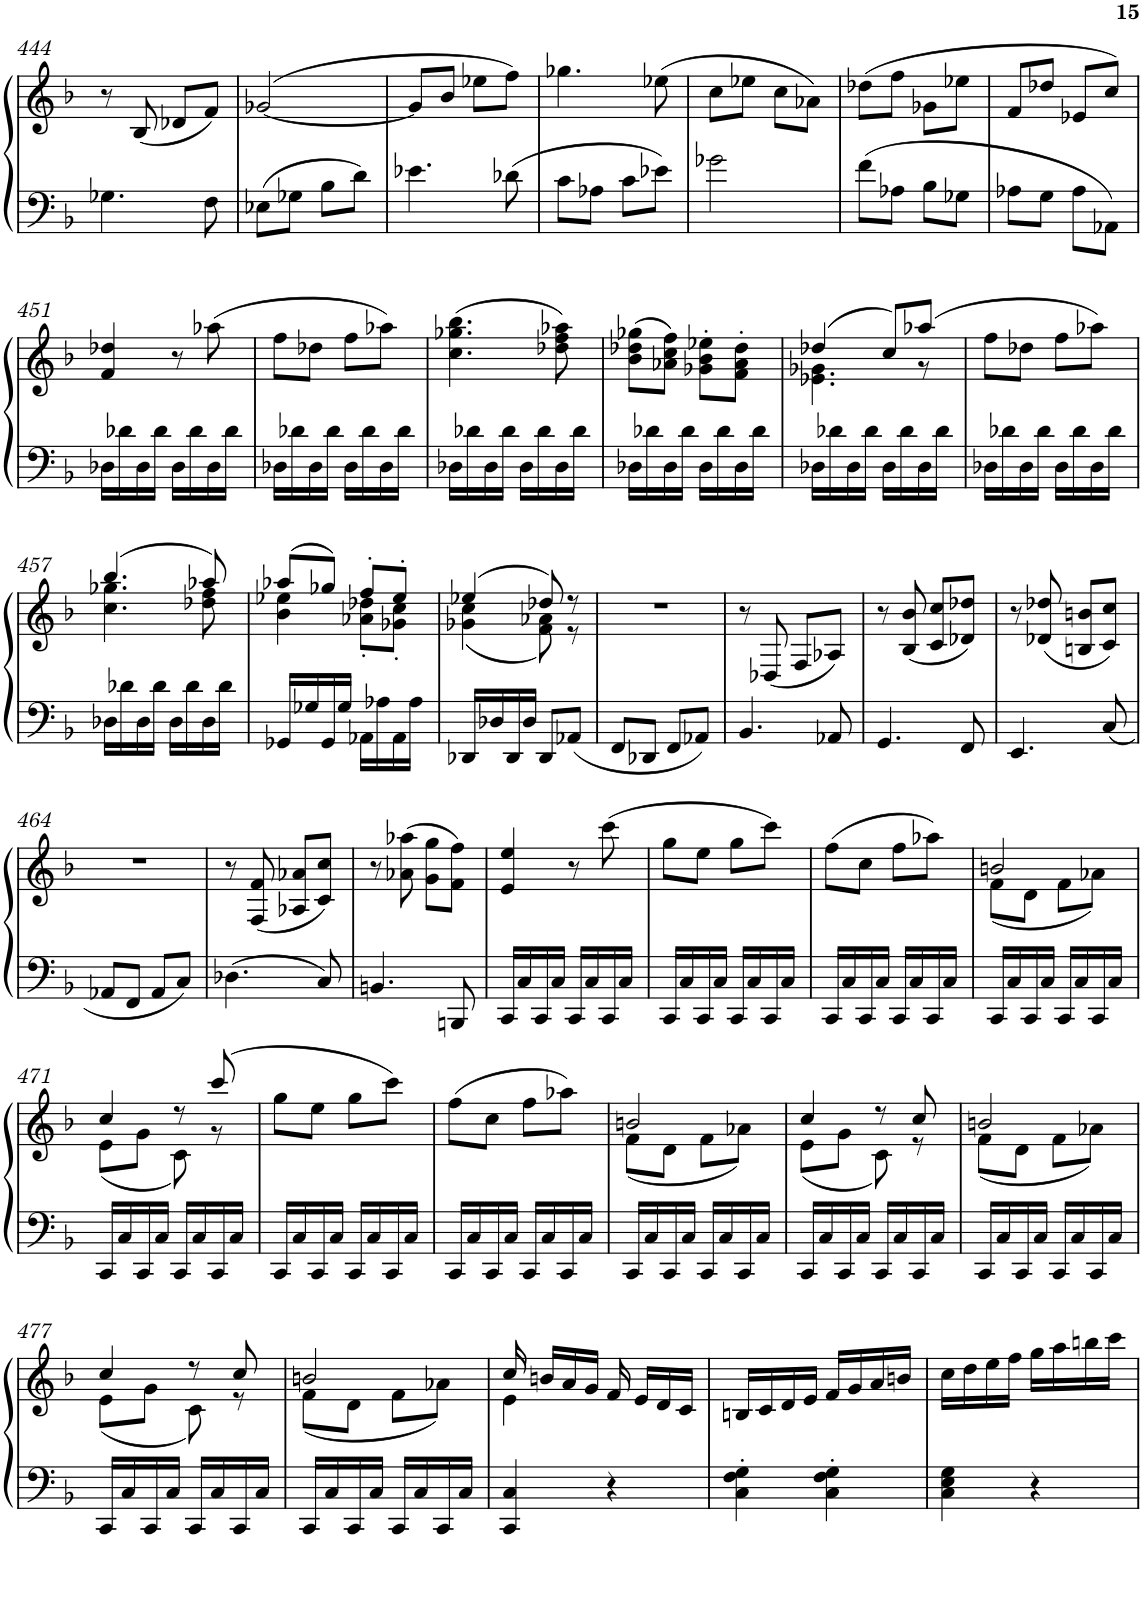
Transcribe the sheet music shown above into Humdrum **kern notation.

**kern	**kern
*part1	*part1
*staff2	*staff1
*I"Piano	*
*I'Pno.	*
!!LO:PB:g=z
*clefF4	*clefG2
*k[b-]	*k[b-]
*F:	*F:
*M2/4	*M2/4
=444	=444
4.G-X\	8r
.	(<8B-/
.	8d-X/L
8F\	8f/J)
=445	=445
8E-X\L	(>[2g-X/
8G-X\J	.
8B-\L	.
8d\J	.
=446	=446
4.e-X\	8g-/L]
.	8b-/J
.	8ee-X\L
8d-X\	8ff\J)
=447	=447
8c\L	4.gg-X\
8A-X\J	.
8c\L	.
8e-X\J	(>8ee-X\
=448	=448
2g-X\	8cc\L
.	8ee-X\J
.	8cc\L
.	8a-X\J)
=449	=449
8f\L	(>8dd-X\L
8A-X\J	8ff\J
8B-\L	8g-X\L
8G-X\J	8ee-X\J
=450	=450
8A-X\L	8f/L
8G\J	8dd-X/J
8A-\L	8e-X/L
8AA-X\J	8cc/J)
!!LO:LB:g=z
=451	=451
16D-X\LL	4f/ 4dd-X/
16d-X\	.
16D-\	.
16d-\JJ	.
16D-\LL	8r
16d-\	.
16D-\	(>8aa-X\
16d-\JJ	.
=452	=452
16D-X\LL	8ff\L
16d-X\	.
16D-\	8dd-X\J
16d-\JJ	.
16D-\LL	8ff\L
16d-\	.
16D-\	8aa-X\J)
16d-\JJ	.
=453	=453
16D-X\LL	(>4.cc\ 4.gg-X\ 4.bb-\
16d-X\	.
16D-\	.
16d-\JJ	.
16D-\LL	.
16d-\	.
16D-\	8dd-X\ 8ff\ 8aa-X\)
16d-\JJ	.
=454	=454
16D-X\LL	(>8b-\ 8dd-X\ 8gg-X\L
16d-X\	.
16D-\	8a-X\ 8cc\ 8ff\J)
16d-\JJ	.
16D-\LL	8g-X\' 8b-\' 8ee-X\'L
16d-\	.
16D-\	8f\' 8a-\' 8dd-\'J
16d-\JJ	.
=455	=455
*	*^
16D-X\LL	(>4dd-X/	4.e-X\ 4.g-X\
16d-X\	.	.
16D-\	.	.
16d-\JJ	.	.
16D-\LL	8cc/L)	.
16d-\	.	.
16D-\	(>8aa-X/J	8r
16d-\JJ	.	.
*	*v	*v
=456	=456
16D-X\LL	8ff\L
16d-X\	.
16D-\	8dd-X\J
16d-\JJ	.
16D-\LL	8ff\L
16d-\	.
16D-\	8aa-X\J)
16d-\JJ	.
!!LO:LB:g=z
=457	=457
*	*^
16D-X\LL	(>4.bb-/	4.cc\ 4.gg-X\
16d-X\	.	.
16D-\	.	.
16d-\JJ	.	.
16D-\LL	.	.
16d-\	.	.
16D-\	8aa-X/)	8dd-X\ 8ff\
16d-\JJ	.	.
=458	=458	=458
16GG-X/LL	(>8aa-X/L	4b-\ 4ee-X\
16G-X/	.	.
16GG-/	8gg-X/J)	.
16G-/JJ	.	.
16AA-X\LL	8ff'/L	8a-X\' 8dd-X\'L
16A-X\	.	.
16AA-\	8ee-'/J	8g-X\' 8cc\'J
16A-\JJ	.	.
=459	=459	=459
16DD-X/LL	(>4ee-X/	(<4g-X\ 4cc\
16D-X/	.	.
16DD-/	.	.
16D-/JJ	.	.
8DD-/L	8dd-X/)	8f\ 8a-X\)
8AA-X/J	8r	8r
*	*v	*v
=460	=460
8FF/L	2r
8DD-X/J	.
8FF/L	.
8AA-X/J	.
=461	=461
4.BB-/	8r
.	(<8D-X/
.	8F/L
8AA-X/	8A-X/J)
=462	=462
4.GG/	8r
.	(<8B-/ 8b-/
.	8c/ 8cc/L
8FF/	8d-X/ 8dd-X/J)
=463	=463
4.EE/	8r
.	(<8d-X/ 8dd-X/
.	8Bn/ 8bn/L
8C/	8c/ 8cc/J)
!!LO:LB:g=z
=464	=464
8AA-X/L	2r
8FF/J	.
8AA-/L	.
8C/J	.
=465	=465
4.D-X\	8r
.	(<8F/ 8f/
.	8A-X/ 8a-X/L
8C/	8c/ 8cc/J)
=466	=466
4.BBn/	8r
.	(>8a-X\ 8aa-X\
.	8g\ 8gg\L
8BBBn/	8f\ 8ff\J)
=467	=467
16CC/LL	4e/ 4ee/
16C/	.
16CC/	.
16C/JJ	.
16CC/LL	8r
16C/	.
16CC/	(>8ccc\
16C/JJ	.
=468	=468
16CC/LL	8gg\L
16C/	.
16CC/	8ee\J
16C/JJ	.
16CC/LL	8gg\L
16C/	.
16CC/	8ccc\J)
16C/JJ	.
=469	=469
16CC/LL	(>8ff\L
16C/	.
16CC/	8cc\J
16C/JJ	.
16CC/LL	8ff\L
16C/	.
16CC/	8aa-X\J)
16C/JJ	.
=470	=470
*	*^
16CC/LL	2bn/	(<8f\L
16C/	.	.
16CC/	.	8d\J
16C/JJ	.	.
16CC/LL	.	8f\L
16C/	.	.
16CC/	.	8a-X\J)
16C/JJ	.	.
!!LO:LB:g=z	!!
=471	=471	=471
16CC/LL	4cc/	(<8e\L
16C/	.	.
16CC/	.	8g\J
16C/JJ	.	.
16CC/LL	8r	8c\)
16C/	.	.
16CC/	(>8ccc/	8r
16C/JJ	.	.
*	*v	*v
=472	=472
16CC/LL	8gg\L
16C/	.
16CC/	8ee\J
16C/JJ	.
16CC/LL	8gg\L
16C/	.
16CC/	8ccc\J)
16C/JJ	.
=473	=473
16CC/LL	(>8ff\L
16C/	.
16CC/	8cc\J
16C/JJ	.
16CC/LL	8ff\L
16C/	.
16CC/	8aa-X\J)
16C/JJ	.
=474	=474
*	*^
16CC/LL	2bn/	(<8f\L
16C/	.	.
16CC/	.	8d\J
16C/JJ	.	.
16CC/LL	.	8f\L
16C/	.	.
16CC/	.	8a-X\J)
16C/JJ	.	.
=475	=475	=475
16CC/LL	4cc/	(<8e\L
16C/	.	.
16CC/	.	8g\J
16C/JJ	.	.
16CC/LL	8r	8c\)
16C/	.	.
16CC/	8cc/	8r
16C/JJ	.	.
=476	=476	=476
16CC/LL	2bn/	(<8f\L
16C/	.	.
16CC/	.	8d\J
16C/JJ	.	.
16CC/LL	.	8f\L
16C/	.	.
16CC/	.	8a-X\J)
16C/JJ	.	.
!!LO:LB:g=z	!!
=477	=477	=477
16CC/LL	4cc/	(<8e\L
16C/	.	.
16CC/	.	8g\J
16C/JJ	.	.
16CC/LL	8r	8c\)
16C/	.	.
16CC/	8cc/	8r
16C/JJ	.	.
=478	=478	=478
16CC/LL	2bn/	(<8f\L
16C/	.	.
16CC/	.	8d\J
16C/JJ	.	.
16CC/LL	.	8f\L
16C/	.	.
16CC/	.	8a-X\J)
16C/JJ	.	.
=479	=479	=479
4CC/ 4C/	16cc/	4e\
.	16bn/LL	.
.	16a/	.
.	16g/JJ	.
4r	16f/	4ryy
.	16e/LL	.
.	16d/	.
.	16c/JJ	.
*	*v	*v
=480	=480
4C\' 4F\' 4G\'	16Bn/LL
.	16c/
.	16d/
.	16e/JJ
4C\' 4F\' 4G\'	16f/LL
.	16g/
.	16a/
.	16bn/JJ
=481	=481
4C\ 4E\ 4G\	16cc\LL
.	16dd\
.	16ee\
.	16ff\JJ
4r	16gg\LL
.	16aa\
.	16bbn\
.	16ccc\JJ
=	=
*-	*-
